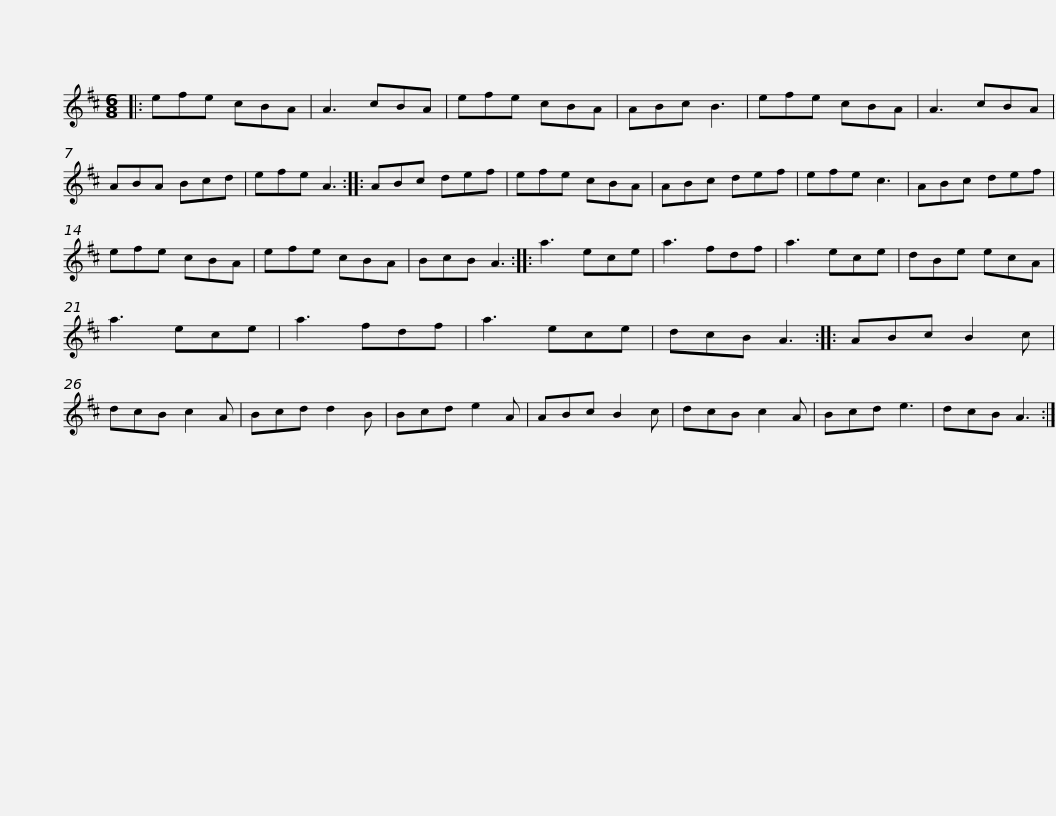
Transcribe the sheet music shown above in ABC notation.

X:1
L:1/8
M:6/8
I:linebreak $
K:D
V:1 treble
V:1
|: efe cBA | A3 cBA | efe cBA | ABc B3 | efe cBA | %5
 A3 cBA | ABA Bcd | efe A3 ::$ ABc def | efe cBA | %10
 ABc def | efe c3 | ABc def | efe cBA | efe cBA |$ %15
 BcB A3 :: a3 ece | a3 fdf | a3 ece | dBe ecA | %20
 a3 ece | a3 fdf | a3 ece |$ dcB A3 :: ABc B2 c | %25
 dcB c2 A | Bcd d2 B | Bcd e2 A | ABc B2 c | dcB c2 A | %30
 Bcd e3 |$ dcB A3 :| %32
